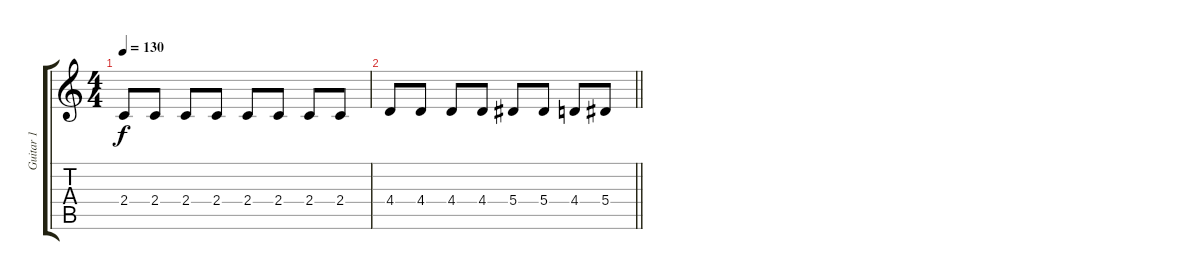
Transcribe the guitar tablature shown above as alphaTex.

\track ("Guitar 1" "Guitar 1") {instrument distortionguitar}
\staff {score tabs}
\tuning (C4 G3 Eb3 Bb2 F2 C2) {hide}
\ts (4 4)
\tempo 130
\clef g2
\ks c
2.4.8{dy f volume 2} 2.4.8 2.4.8 2.4.8 2.4.8 2.4.8 2.4.8 2.4.8 |
\barLineRight lightlight
4.4.8 4.4.8 4.4.8 4.4.8 5.4.8 5.4.8 4.4.8 5.4.8
